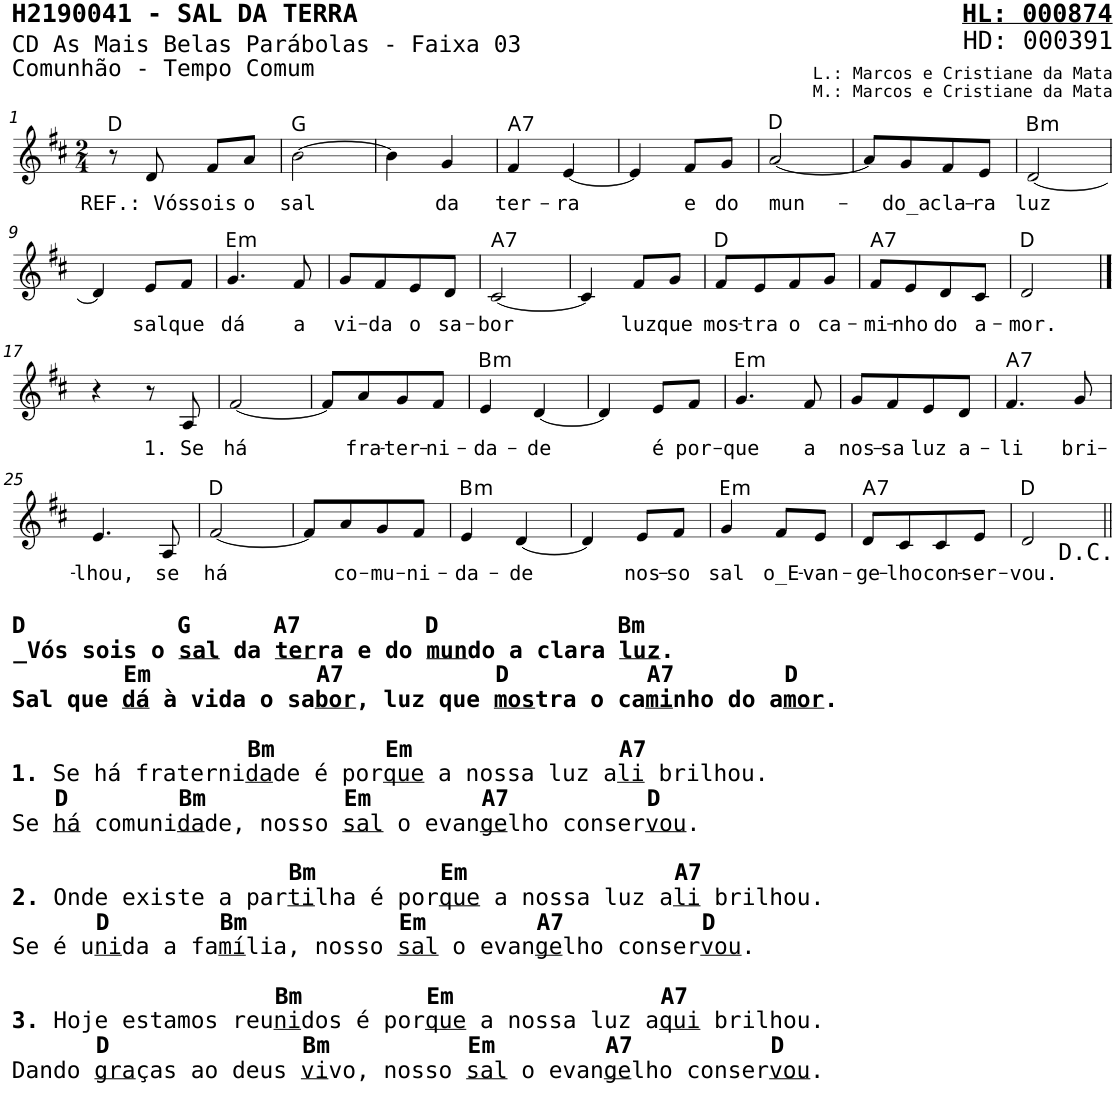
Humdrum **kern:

**kern	**text	**harte
*part1	*part1	*part1
*staff1	*staff1	*
*I"Voz	*	*
*I'V	*	*
*stria5	*	*
*clefG2	*	*
*k[f#c#]	*	*
*M2/4	*	*
=1	=1	=1
8r	.	D:maj
!	!LO:LY:b	!
8d/	REF.: Vós	.
!	!LO:LY:b	!
8f#/L	sois	.
!	!LO:LY:b	!
8a/J	o	.
=2	=2	=2
!	!LO:LY:b	!
[2b\	sal	G:maj
=3	=3	=3
4b\]	.	.
!	!LO:LY:b	!
4g/	da	.
=4	=4	=4
!	!LO:LY:b	!LO:H:kt=7
4f#/	ter-	A:7
!	!LO:LY:b	!
[4e/	-ra	.
=5	=5	=5
4e/]	.	.
!	!LO:LY:b	!
8f#/L	e	.
!	!LO:LY:b	!
8g/J	do	.
=6	=6	=6
!	!LO:LY:b	!
[2a/	mun-	D:maj
=7	=7	=7
8a/L]	.	.
!	!LO:LY:b	!
8g/	-do_a	.
!	!LO:LY:b	!
8f#/	cla-	.
!	!LO:LY:b	!
8e/J	-ra	.
=8	=8	=8
!	!LO:LY:b	!LO:H:kt=m
[2d/	luz	B:min
!!LO:LB:g=z
=9	=9	=9
4d/]	.	.
!	!LO:LY:b	!
8e/L	sal	.
!	!LO:LY:b	!
8f#/J	que	.
=10	=10	=10
!	!LO:LY:b	!LO:H:kt=m
4.g/	dá	E:min
!	!LO:LY:b	!
8f#/	a	.
=11	=11	=11
!	!LO:LY:b	!
8g/L	vi-	.
!	!LO:LY:b	!
8f#/	-da	.
!	!LO:LY:b	!
8e/	o	.
!	!LO:LY:b	!
8d/J	sa-	.
=12	=12	=12
!	!LO:LY:b	!LO:H:kt=7
[2c#/	-bor	A:7
=13	=13	=13
4c#/]	.	.
!	!LO:LY:b	!
8f#/L	luz	.
!	!LO:LY:b	!
8g/J	que	.
=14	=14	=14
!	!LO:LY:b	!
8f#/L	mos-	D:maj
!	!LO:LY:b	!
8e/	-tra	.
!	!LO:LY:b	!
8f#/	o	.
!	!LO:LY:b	!
8g/J	ca-	.
=15	=15	=15
!	!LO:LY:b	!LO:H:kt=7
8f#/L	-mi-	A:7
!	!LO:LY:b	!
8e/	-nho	.
!	!LO:LY:b	!
8d/	do	.
!	!LO:LY:b	!
8c#/J	a-	.
=16	=16	=16
!	!LO:LY:b	!
2d/	-mor.	D:maj
!!LO:LB:g=z
==17	==17	==17
4r	.	.
8r	.	.
!	!LO:LY:b	!
8A/	1. Se	.
=18	=18	=18
!	!LO:LY:b	!
[2f#/	há	.
=19	=19	=19
8f#/L]	.	.
!	!LO:LY:b	!
8a/	fra-	.
!	!LO:LY:b	!
8g/	-ter-	.
!	!LO:LY:b	!
8f#/J	-ni-	.
=20	=20	=20
!	!LO:LY:b	!LO:H:kt=m
4e/	-da-	B:min
!	!LO:LY:b	!
[4d/	-de	.
=21	=21	=21
4d/]	.	.
!	!LO:LY:b	!
8e/L	é	.
!	!LO:LY:b	!
8f#/J	por-	.
=22	=22	=22
!	!LO:LY:b	!LO:H:kt=m
4.g/	-que	E:min
!	!LO:LY:b	!
8f#/	a	.
=23	=23	=23
!	!LO:LY:b	!
8g/L	nos-	.
!	!LO:LY:b	!
8f#/	-sa	.
!	!LO:LY:b	!
8e/	luz	.
!	!LO:LY:b	!
8d/J	a-	.
=24	=24	=24
!	!LO:LY:b	!LO:H:kt=7
4.f#/	-li	A:7
!	!LO:LY:b	!
8g/	bri-	.
!!LO:LB:g=z
=25	=25	=25
!LO:TX:b:B:t=D           G      A7         D             Bm	!	!
!LO:TX:b:t=_Vós sois o	!	!
!LO:TX:b:t=sal	!	!
!LO:TX:b:t=da	!	!
!LO:TX:b:t=ter	!	!
!LO:TX:b:t=ra e do	!	!
!LO:TX:b:t=mun	!	!
!LO:TX:b:t=do a clara	!	!
!LO:TX:b:t=luz	!	!
!LO:TX:b:t=.	!	!
!LO:TX:b:t=Em            A7           D          A7        D	!	!
!LO:TX:b:t=Sal que	!	!
!LO:TX:b:t=dá	!	!
!LO:TX:b:t=à vida o sa	!	!
!LO:TX:b:t=bor	!	!
!LO:TX:b:t=, luz que	!	!
!LO:TX:b:t=mos	!	!
!LO:TX:b:t=tra o ca	!	!
!LO:TX:b:t=mi	!	!
!LO:TX:b:t=nho do a	!	!
!LO:TX:b:t=mor	!	!
!LO:TX:b:t=.	!	!
!LO:TX:b:t=Bm        Em               A7	!	!
!LO:TX:b:t=1.	!	!
!LO:TX:b:t=Se há fraterni	!	!
!LO:TX:b:t=da	!	!
!LO:TX:b:t=de é por	!	!
!LO:TX:b:t=que	!	!
!LO:TX:b:t=a nossa luz a	!	!
!LO:TX:b:t=li	!	!
!LO:TX:b:t=brilhou.	!	!
!LO:TX:b:B:t=D        Bm          Em        A7          D	!	!
!LO:TX:b:t=Se	!	!
!LO:TX:b:t=há	!	!
!LO:TX:b:t=comuni	!	!
!LO:TX:b:t=da	!	!
!LO:TX:b:t=de, nosso	!	!
!LO:TX:b:t=sal	!	!
!LO:TX:b:t=o evan	!	!
!LO:TX:b:t=ge	!	!
!LO:TX:b:t=lho conser	!	!
!LO:TX:b:t=vou	!	!
!LO:TX:b:t=.	!	!
!LO:TX:b:B:t=Bm         Em               A7	!	!
!LO:TX:b:t=2.	!	!
!LO:TX:b:t=Onde existe a par	!	!
!LO:TX:b:t=ti	!	!
!LO:TX:b:t=lha é por	!	!
!LO:TX:b:t=que	!	!
!LO:TX:b:t=a nossa luz a	!	!
!LO:TX:b:t=li	!	!
!LO:TX:b:t=brilhou.	!	!
!LO:TX:b:B:t=D        Bm           Em        A7          D	!	!
!LO:TX:b:t=Se é u	!	!
!LO:TX:b:t=ni	!	!
!LO:TX:b:t=da a fa	!	!
!LO:TX:b:t=mí	!	!
!LO:TX:b:t=lia, nosso	!	!
!LO:TX:b:t=sal	!	!
!LO:TX:b:t=o evan	!	!
!LO:TX:b:t=ge	!	!
!LO:TX:b:t=lho conser	!	!
!LO:TX:b:t=vou	!	!
!LO:TX:b:t=.	!	!
!LO:TX:b:B:t=Bm         Em               A7	!	!
!LO:TX:b:t=3.	!	!
!LO:TX:b:t=Hoje estamos reu	!	!
!LO:TX:b:t=ni	!	!
!LO:TX:b:t=dos é por	!	!
!LO:TX:b:t=que	!	!
!LO:TX:b:t=a nossa luz a	!	!
!LO:TX:b:t=qui	!	!
!LO:TX:b:t=brilhou.	!	!
!LO:TX:b:B:t=D              Bm          Em        A7          D	!	!
!LO:TX:b:t=Dando	!	!
!LO:TX:b:t=gra	!	!
!LO:TX:b:t=ças ao deus	!	!
!LO:TX:b:t=vi	!	!
!LO:TX:b:t=vo, nosso	!	!
!LO:TX:b:t=sal	!	!
!LO:TX:b:t=o evan	!	!
!LO:TX:b:t=ge	!	!
!LO:TX:b:t=lho conser	!	!
!LO:TX:b:t=vou	!	!
!LO:TX:b:t=.	!	!
!	!LO:LY:b	!
4.e/	-lhou,	.
!	!LO:LY:b	!
8A/	se	.
=26	=26	=26
!	!LO:LY:b	!
[2f#/	há	D:maj
=27	=27	=27
8f#/L]	.	.
!	!LO:LY:b	!
8a/	co-	.
!	!LO:LY:b	!
8g/	-mu-	.
!	!LO:LY:b	!
8f#/J	-ni-	.
=28	=28	=28
!	!LO:LY:b	!LO:H:kt=m
4e/	-da-	B:min
!	!LO:LY:b	!
[4d/	-de	.
=29	=29	=29
4d/]	.	.
!	!LO:LY:b	!
8e/L	nos-	.
!	!LO:LY:b	!
8f#/J	-so	.
=30	=30	=30
!	!LO:LY:b	!LO:H:kt=m
4g/	sal	E:min
!	!LO:LY:b	!
8f#/L	o_E-	.
!	!LO:LY:b	!
8e/J	-van-	.
=31	=31	=31
!	!LO:LY:b	!LO:H:kt=7
8d/L	-ge-	A:7
!	!LO:LY:b	!
8c#/	-lho	.
!	!LO:LY:b	!
8c#/	con-	.
!	!LO:LY:b	!
8e/J	-ser-	.
=32	=32	=32
!	!LO:LY:b	!
2d/	-vou.	D:maj
=||	=||	=||
*-	*-	*-
